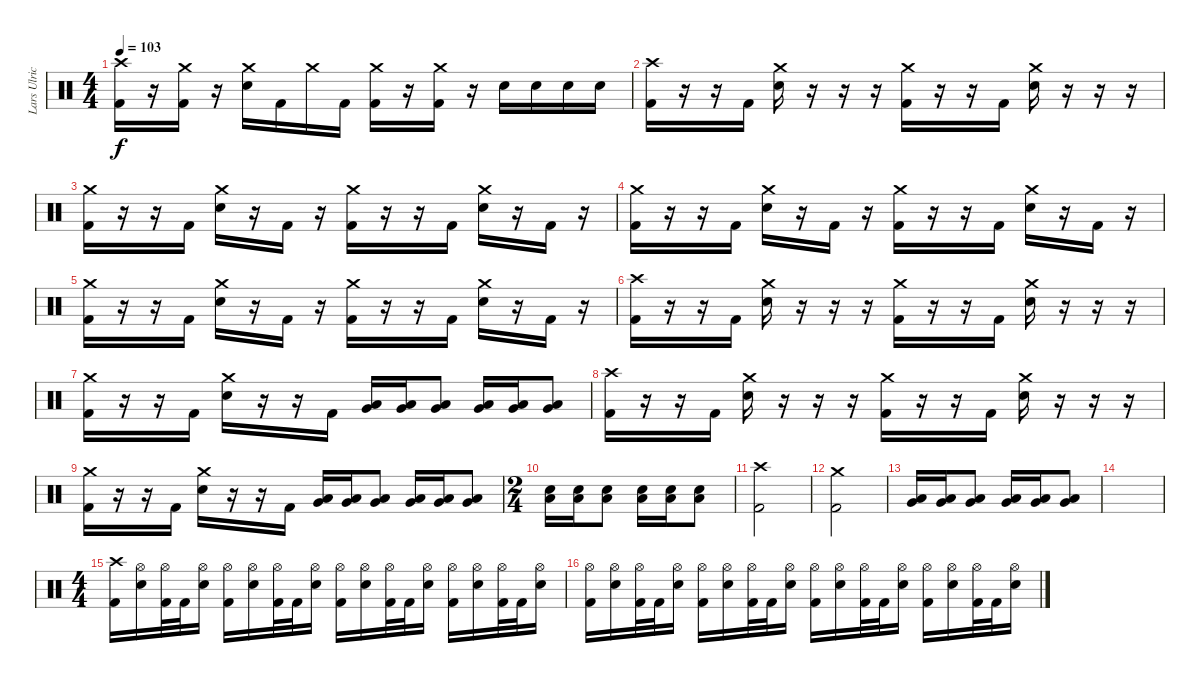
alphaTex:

\track ("Lars Ulrich" "Lars Ulric") {instrument percussion}
\staff {score}
\articulation defaults
\ts (4 4)
\tempo 103
\clef neutral
\ks c
("Crash high (hit)" "Kick (hit) 2").16{dy f} r.16 ("Crash medium (hit)" "Kick (hit) 2").16 r.16 ("Crash medium (hit)" "Snare (hit) 2").16 "Kick (hit) 2".16 "Crash medium (hit)".16 "Kick (hit) 2".16 ("Crash medium (hit)" "Kick (hit) 2").16 r.16 ("Crash medium (hit)" "Kick (hit) 2").16 r.16 "Snare (hit) 2".16 "Snare (hit) 2".16 "Snare (hit) 2".16 "Snare (hit) 2".16 |
("Crash high (hit)" "Kick (hit) 2").16 r.16 r.16 "Kick (hit) 2".16 ("Crash medium (hit)" "Snare (hit) 2").16 r.16 r.16 r.16 ("Crash medium (hit)" "Kick (hit) 2").16 r.16 r.16 "Kick (hit) 2".16 ("Crash medium (hit)" "Snare (hit) 2").16 r.16 r.16 r.16 |
("Crash medium (hit)" "Kick (hit) 2").16 r.16 r.16 "Kick (hit) 2".16 ("Crash medium (hit)" "Snare (hit) 2").16 r.16 "Kick (hit) 2".16 r.16 ("Crash medium (hit)" "Kick (hit) 2").16 r.16 r.16 "Kick (hit) 2".16 ("Crash medium (hit)" "Snare (hit) 2").16 r.16 "Kick (hit) 2".16 r.16 |
("Crash medium (hit)" "Kick (hit) 2").16 r.16 r.16 "Kick (hit) 2".16 ("Crash medium (hit)" "Snare (hit) 2").16 r.16 "Kick (hit) 2".16 r.16 ("Crash medium (hit)" "Kick (hit) 2").16 r.16 r.16 "Kick (hit) 2".16 ("Crash medium (hit)" "Snare (hit) 2").16 r.16 "Kick (hit) 2".16 r.16 |
("Crash medium (hit)" "Kick (hit) 2").16 r.16 r.16 "Kick (hit) 2".16 ("Crash medium (hit)" "Snare (hit) 2").16 r.16 "Kick (hit) 2".16 r.16 ("Crash medium (hit)" "Kick (hit) 2").16 r.16 r.16 "Kick (hit) 2".16 ("Crash medium (hit)" "Snare (hit) 2").16 r.16 "Kick (hit) 2".16 r.16 |
("Crash high (hit)" "Kick (hit) 2").16 r.16 r.16 "Kick (hit) 2".16 ("Crash medium (hit)" "Snare (hit) 2").16 r.16 r.16 r.16 ("Crash medium (hit)" "Kick (hit) 2").16 r.16 r.16 "Kick (hit) 2".16 ("Crash medium (hit)" "Snare (hit) 2").16 r.16 r.16 r.16 |
("Crash medium (hit)" "Kick (hit) 2").16 r.16 r.16 "Kick (hit) 2".16 ("Crash medium (hit)" "Snare (hit) 2").16 r.16 r.16 "Kick (hit) 2".16 ("Low Floor Tom (hit)" "Very Low Tom (hit)").16 ("Low Floor Tom (hit)" "Very Low Tom (hit)").16 ("Low Floor Tom (hit)" "Very Low Tom (hit)").8 ("Low Floor Tom (hit)" "Very Low Tom (hit)").16 ("Low Floor Tom (hit)" "Very Low Tom (hit)").16 ("Low Floor Tom (hit)" "Very Low Tom (hit)").8 |
("Crash high (hit)" "Kick (hit) 2").16 r.16 r.16 "Kick (hit) 2".16 ("Crash medium (hit)" "Snare (hit) 2").16 r.16 r.16 r.16 ("Crash medium (hit)" "Kick (hit) 2").16 r.16 r.16 "Kick (hit) 2".16 ("Crash medium (hit)" "Snare (hit) 2").16 r.16 r.16 r.16 |
("Crash medium (hit)" "Kick (hit) 2").16 r.16 r.16 "Kick (hit) 2".16 ("Crash medium (hit)" "Snare (hit) 2").16 r.16 r.16 "Kick (hit) 2".16 ("Low Floor Tom (hit)" "Very Low Tom (hit)").16 ("Low Floor Tom (hit)" "Very Low Tom (hit)").16 ("Low Floor Tom (hit)" "Very Low Tom (hit)").8 ("Low Floor Tom (hit)" "Very Low Tom (hit)").16 ("Low Floor Tom (hit)" "Very Low Tom (hit)").16 ("Low Floor Tom (hit)" "Very Low Tom (hit)").8 |
\ts (2 4)
("Low Floor Tom (hit)" "Snare (hit) 2").16 ("Low Floor Tom (hit)" "Snare (hit) 2").16 ("Low Floor Tom (hit)" "Snare (hit) 2").8 ("Low Floor Tom (hit)" "Snare (hit) 2").16 ("Low Floor Tom (hit)" "Snare (hit) 2").16 ("Low Floor Tom (hit)" "Snare (hit) 2").8 |
("Crash high (hit)" "Kick (hit) 2").2 |
("Crash medium (hit)" "Kick (hit) 2").2 |
("Low Floor Tom (hit)" "Very Low Tom (hit)").16 ("Low Floor Tom (hit)" "Very Low Tom (hit)").16 ("Low Floor Tom (hit)" "Very Low Tom (hit)").8 ("Low Floor Tom (hit)" "Very Low Tom (hit)").16 ("Low Floor Tom (hit)" "Very Low Tom (hit)").16 ("Low Floor Tom (hit)" "Very Low Tom (hit)").8 |
|
\ts (4 4)
("Crash high (hit)" "Kick (hit) 2").16 ("Hi-Hat (open)" "Snare (hit) 2").16 ("Hi-Hat (open)" "Kick (hit) 2").32 "Kick (hit) 2".32 ("Hi-Hat (open)" "Snare (hit) 2").16 ("Hi-Hat (open)" "Kick (hit) 2").16 ("Hi-Hat (open)" "Snare (hit) 2").16 ("Hi-Hat (open)" "Kick (hit) 2").32 "Kick (hit) 2".32 ("Hi-Hat (open)" "Snare (hit) 2").16 ("Hi-Hat (open)" "Kick (hit) 2").16 ("Hi-Hat (open)" "Snare (hit) 2").16 ("Hi-Hat (open)" "Kick (hit) 2").32 "Kick (hit) 2".32 ("Hi-Hat (open)" "Snare (hit) 2").16 ("Hi-Hat (open)" "Kick (hit) 2").16 ("Hi-Hat (open)" "Snare (hit) 2").16 ("Hi-Hat (open)" "Kick (hit) 2").32 "Kick (hit) 2".32 ("Hi-Hat (open)" "Snare (hit) 2").16 |
("Hi-Hat (open)" "Kick (hit) 2").16 ("Hi-Hat (open)" "Snare (hit) 2").16 ("Hi-Hat (open)" "Kick (hit) 2").32 "Kick (hit) 2".32 ("Hi-Hat (open)" "Snare (hit) 2").16 ("Hi-Hat (open)" "Kick (hit) 2").16 ("Hi-Hat (open)" "Snare (hit) 2").16 ("Hi-Hat (open)" "Kick (hit) 2").32 "Kick (hit) 2".32 ("Hi-Hat (open)" "Snare (hit) 2").16 ("Hi-Hat (open)" "Kick (hit) 2").16 ("Hi-Hat (open)" "Snare (hit) 2").16 ("Hi-Hat (open)" "Kick (hit) 2").32 "Kick (hit) 2".32 ("Hi-Hat (open)" "Snare (hit) 2").16 ("Hi-Hat (open)" "Kick (hit) 2").16 ("Hi-Hat (open)" "Snare (hit) 2").16 ("Hi-Hat (open)" "Kick (hit) 2").32 "Kick (hit) 2".32 ("Hi-Hat (open)" "Snare (hit) 2").16
